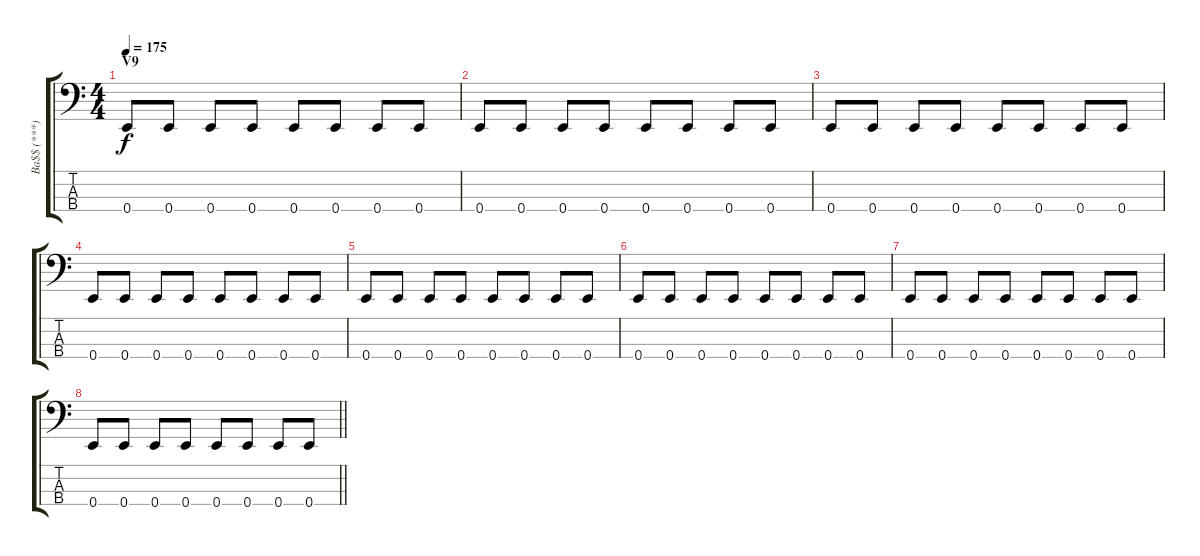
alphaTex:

\track ("Ba$$ (***)" "Ba$$ (***)") {instrument electricbasspick}
\staff {score tabs}
\tuning (G2 D2 A1 E1) {hide}
\ts (4 4)
\section ("" "V9")
\tempo 175
\clef f4
\ks c
0.4.8{dy f} 0.4.8 0.4.8 0.4.8 0.4.8 0.4.8 0.4.8 0.4.8 |
0.4.8 0.4.8 0.4.8 0.4.8 0.4.8 0.4.8 0.4.8 0.4.8 |
0.4.8 0.4.8 0.4.8 0.4.8 0.4.8 0.4.8 0.4.8 0.4.8 |
0.4.8 0.4.8 0.4.8 0.4.8 0.4.8 0.4.8 0.4.8 0.4.8 |
0.4.8 0.4.8 0.4.8 0.4.8 0.4.8 0.4.8 0.4.8 0.4.8 |
0.4.8 0.4.8 0.4.8 0.4.8 0.4.8 0.4.8 0.4.8 0.4.8 |
0.4.8 0.4.8 0.4.8 0.4.8 0.4.8 0.4.8 0.4.8 0.4.8 |
\barLineRight lightlight
0.4.8 0.4.8 0.4.8 0.4.8 0.4.8 0.4.8 0.4.8 0.4.8
